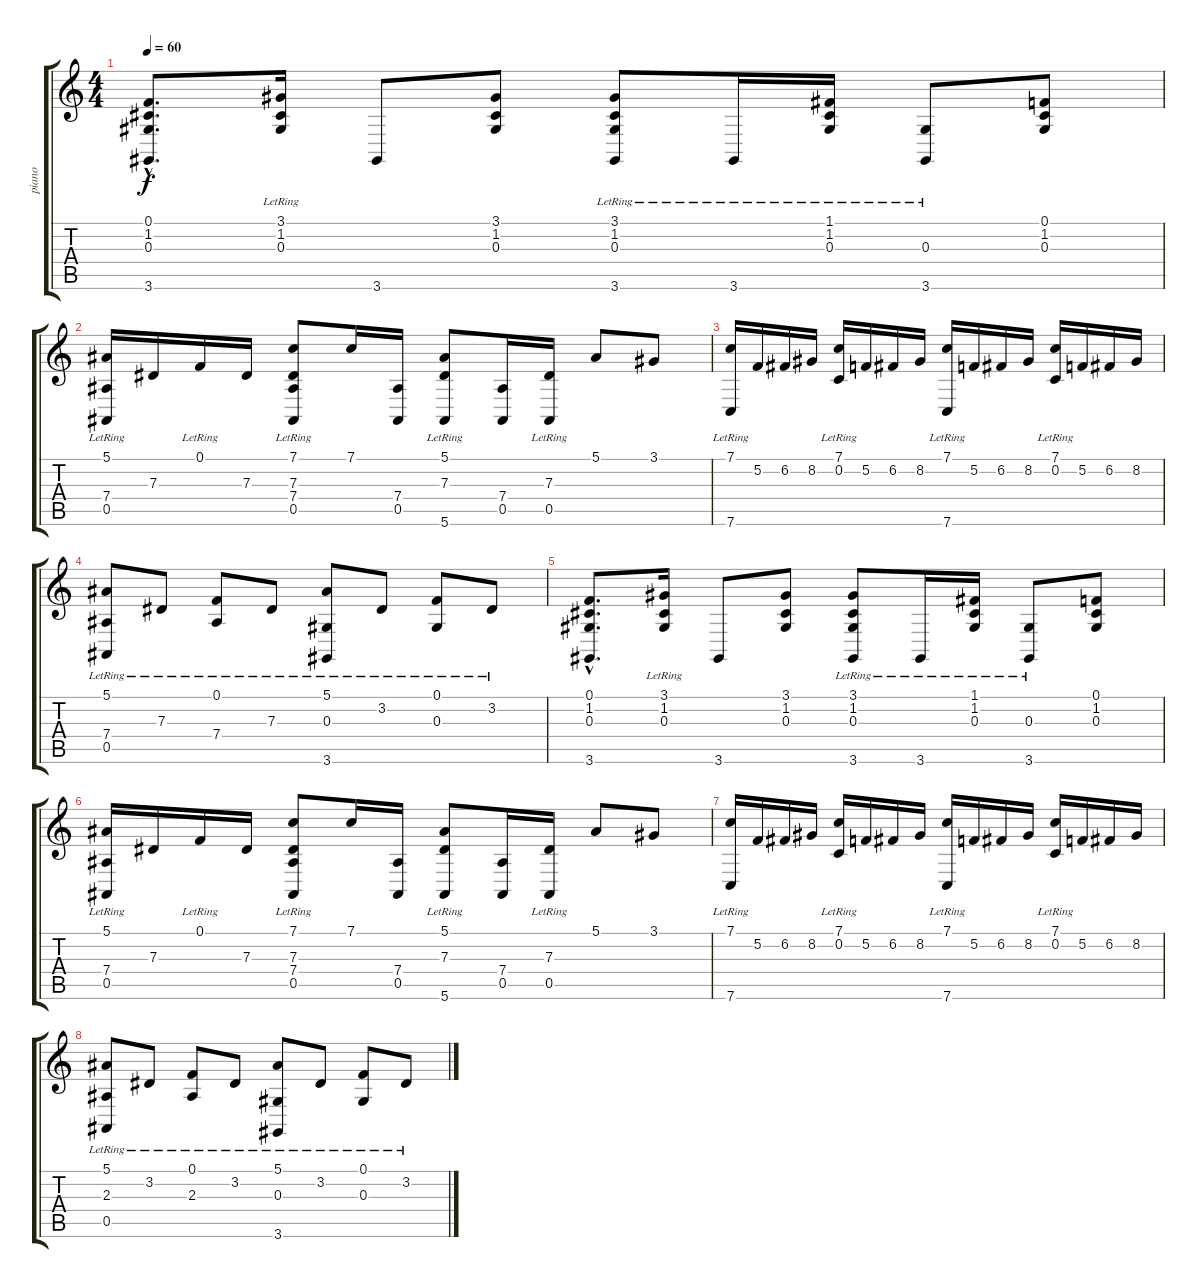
\track ("piano" "piano") {instrument acousticgrandpiano}
\staff {score tabs}
\tuning (F4 C4 Ab3 Eb3 Bb2 F2) {hide}
\ts (4 4)
\tempo 60
\clef g2
\ks c
(0.1{hac} 1.2{hac} 0.3{hac} 3.6{hac}).8{d dy f} (3.1{lr} 1.2{lr} 0.3{lr}).16 3.6.8 (3.1 1.2 0.3).8 (3.1{lr} 1.2{lr} 0.3{lr} 3.6).8 3.6{lr}.16 (1.1{lr} 1.2{lr} 0.3{lr}).16 (0.3 3.6{lr}).8 (0.1 1.2 0.3).8 |
(5.1{lr} 7.4{lr} 0.5{lr}).16 7.3.16 0.1{lr}.16 7.3.16 (7.1{lr} 7.3 7.4 0.5{lr}).8 7.1.16 (7.4 0.5).16 (5.1 7.3{lr} 5.6).8 (7.4 0.5).16 (7.3{lr} 0.5{lr}).16 5.1.8 3.1.8 |
(7.1{lr} 7.6{lr}).16 5.2.16 6.2.16 8.2.16 (7.1 0.2{lr}).16 5.2.16 6.2.16 8.2.16 (7.1{lr} 7.6).16 5.2.16 6.2.16 8.2.16 (7.1{lr} 0.2{lr}).16 5.2.16 6.2.16 8.2.16 |
(5.1{lr} 7.4{lr} 0.5{lr}).8 7.3{lr}.8 (0.1{lr} 7.4{lr}).8 7.3{lr}.8 (5.1{lr} 0.3{lr} 3.6{lr}).8 3.2{lr}.8 (0.1{lr} 0.3{lr}).8 3.2{lr}.8 |
(0.1{hac} 1.2{hac} 0.3{hac} 3.6{hac}).8{d} (3.1{lr} 1.2{lr} 0.3{lr}).16 3.6.8 (3.1 1.2 0.3).8 (3.1{lr} 1.2{lr} 0.3{lr} 3.6).8 3.6{lr}.16 (1.1{lr} 1.2{lr} 0.3{lr}).16 (0.3 3.6{lr}).8 (0.1 1.2 0.3).8 |
(5.1{lr} 7.4{lr} 0.5{lr}).16 7.3.16 0.1{lr}.16 7.3.16 (7.1{lr} 7.3 7.4 0.5{lr}).8 7.1.16 (7.4 0.5).16 (5.1 7.3{lr} 5.6).8 (7.4 0.5).16 (7.3{lr} 0.5{lr}).16 5.1.8 3.1.8 |
(7.1{lr} 7.6{lr}).16 5.2.16 6.2.16 8.2.16 (7.1 0.2{lr}).16 5.2.16 6.2.16 8.2.16 (7.1{lr} 7.6).16 5.2.16 6.2.16 8.2.16 (7.1{lr} 0.2{lr}).16 5.2.16 6.2.16 8.2.16 |
(5.1{lr} 2.3{lr} 0.5{lr}).8 3.2{lr}.8 (0.1{lr} 2.3{lr}).8 3.2{lr}.8 (5.1{lr} 0.3{lr} 3.6{lr}).8 3.2{lr}.8 (0.1{lr} 0.3{lr}).8 3.2{lr}.8
